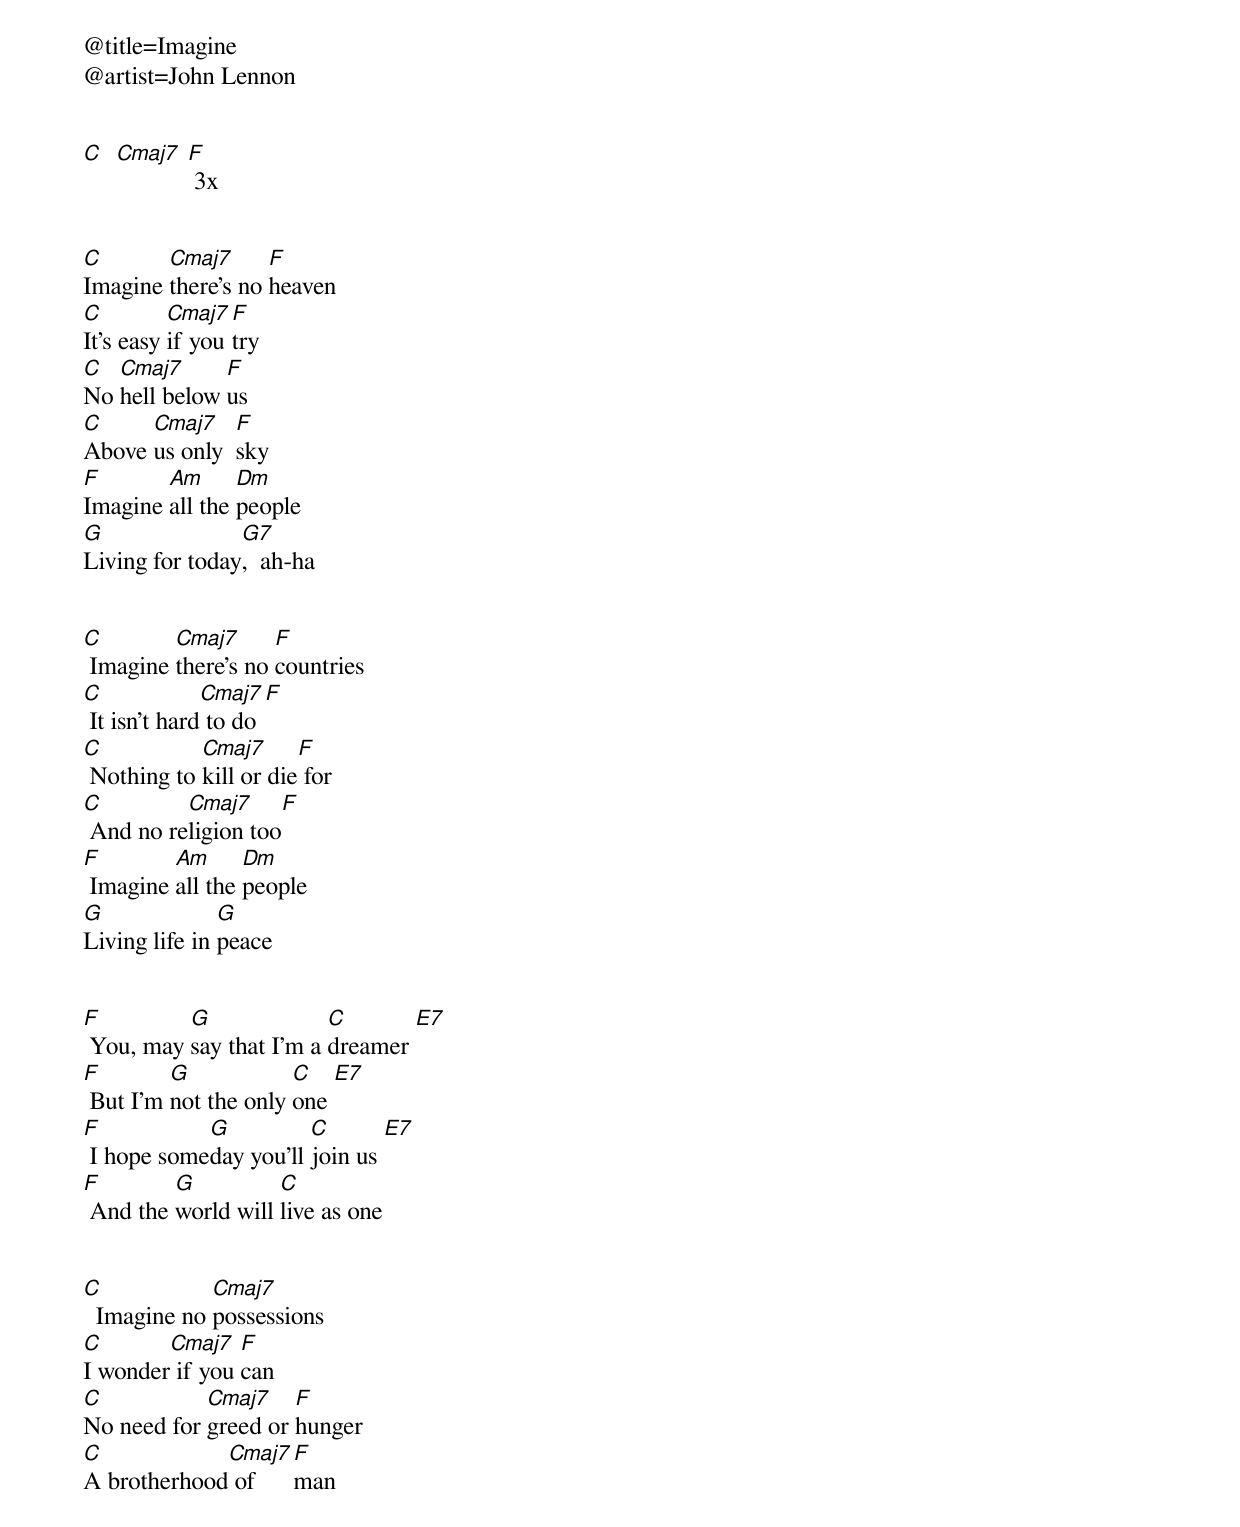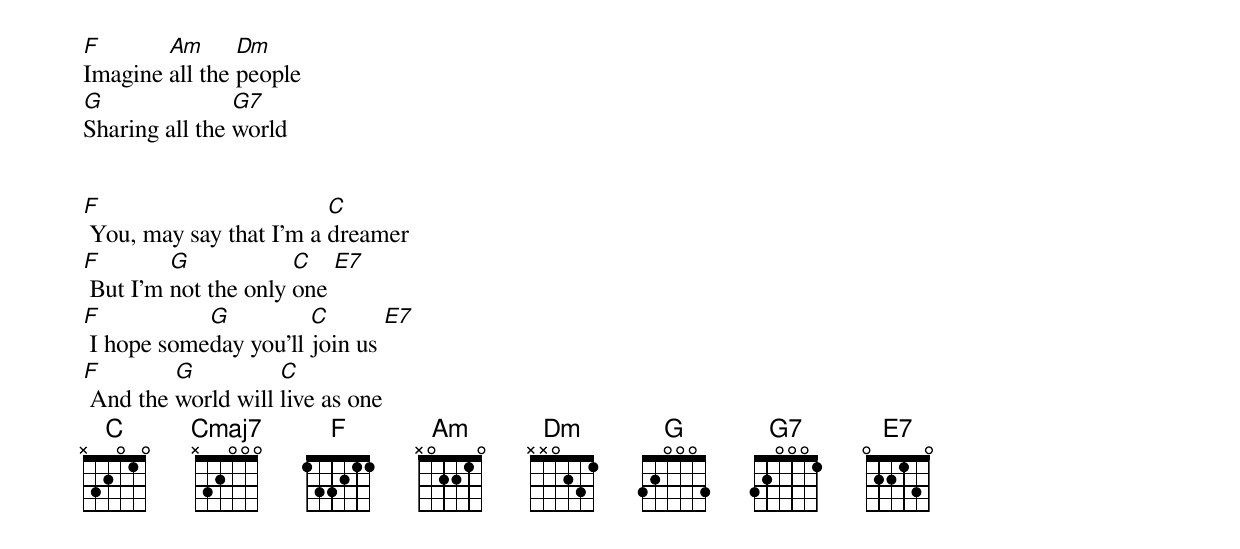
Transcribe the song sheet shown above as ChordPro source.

@title=Imagine
@artist=John Lennon


[C]  [Cmaj7] [F] 3x


[C]Imagine [Cmaj7]there's no [F]heaven
[C]It's easy [Cmaj7]if you [F]try
[C]No [Cmaj7]hell below [F]us
[C]Above [Cmaj7]us only  [F]sky
[F]Imagine [Am]all the [Dm]people
[G]Living for today[G7],  ah-ha


[C] Imagine [Cmaj7]there's no [F]countries
[C] It isn't hard[Cmaj7] to do[F]
[C] Nothing to [Cmaj7]kill or die[F] for
[C] And no re[Cmaj7]ligion too[F]
[F] Imagine [Am]all the [Dm]people
[G]Living life in [G]peace


[F] You, may [G]say that I'm a [C]dreamer [E7]
[F] But I'm [G]not the only [C]one [E7]
[F] I hope some[G]day you'll [C]join us [E7]
[F] And the [G]world will [C]live as one


[C]  Imagine no [Cmaj7]possessions
[C]I wonder[Cmaj7] if you [F]can
[C]No need for [Cmaj7]greed or [F]hunger
[C]A brotherhood[Cmaj7] of [F]man
[F]Imagine [Am]all the [Dm]people
[G]Sharing all the [G7]world


[F] You, may say that I'm a [C]dreamer
[F] But I'm [G]not the only [C]one [E7]
[F] I hope some[G]day you'll [C]join us [E7]
[F] And the [G]world will [C]live as one
